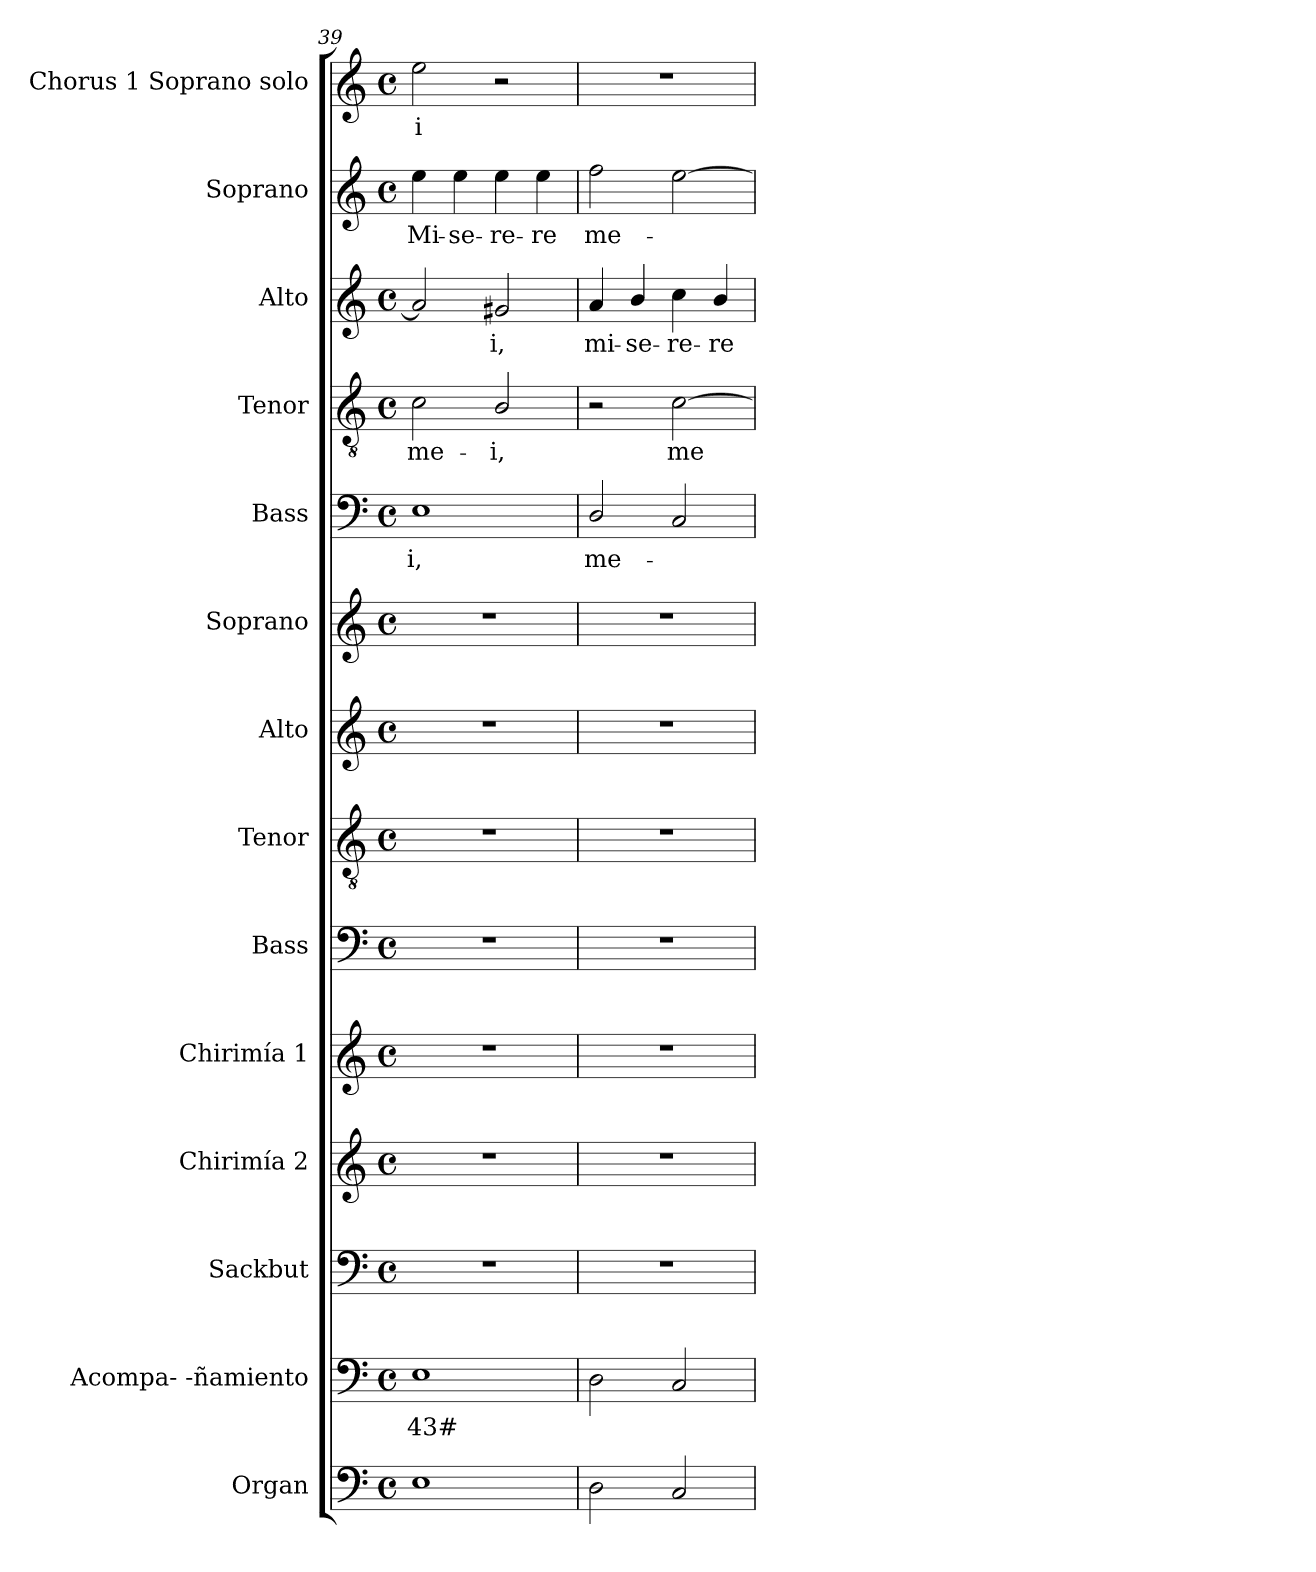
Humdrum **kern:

**kern	**kern	**text	**kern	**kern	**kern	**kern	**kern	**kern	**kern	**kern	**text	**kern	**text	**kern	**text	**kern	**text	**kern	**text
*part14	*part13	*part13	*part12	*part11	*part10	*part9	*part8	*part7	*part6	*part5	*part5	*part4	*part4	*part3	*part3	*part2	*part2	*part1	*part1
*staff14	*staff13	*staff13	*staff12	*staff11	*staff10	*staff9	*staff8	*staff7	*staff6	*staff5	*staff5	*staff4	*staff4	*staff3	*staff3	*staff2	*staff2	*staff1	*staff1
*I"Organ	*I"Acompa- -ñamiento	*	*I"Sackbut	*I"Chirimía 2	*I"Chirimía 1	*I"Bass	*I"Tenor	*I"Alto	*I"Soprano	*I"Bass	*	*I"Tenor	*	*I"Alto	*	*I"Soprano	*	*I"Chorus 1 Soprano solo	*
*I'Org.	*I'Ac.	*	*I'Scbt.	*I'Chi.	*I'Chi.	*I'B.	*I'T.	*I'A.	*I'S.	*I'B.	*	*I'T.	*	*I'A.	*	*I'S.	*	*I'S.	*
*clefF4	*clefF4	*	*clefF4	*clefG2	*clefG2	*clefF4	*clefGv2	*clefG2	*clefG2	*clefF4	*	*clefGv2	*	*clefG2	*	*clefG2	*	*clefG2	*
*	*	*	*	*	*	*	*ITrd7c12	*	*	*	*	*ITrd7c12	*	*	*	*	*	*	*
*k[]	*k[]	*	*k[]	*k[]	*k[]	*k[]	*k[]	*k[]	*k[]	*k[]	*	*k[]	*	*k[]	*	*k[]	*	*k[]	*
*C:	*C:	*	*C:	*C:	*C:	*C:	*C:	*C:	*C:	*C:	*	*C:	*	*C:	*	*C:	*	*C:	*
*M4/4	*M4/4	*	*M4/4	*M4/4	*M4/4	*M4/4	*M4/4	*M4/4	*M4/4	*M4/4	*	*M4/4	*	*M4/4	*	*M4/4	*	*M4/4	*
*met(c)	*met(c)	*	*met(c)	*met(c)	*met(c)	*met(c)	*met(c)	*met(c)	*met(c)	*met(c)	*	*met(c)	*	*met(c)	*	*met(c)	*	*met(c)	*
=39	=39	=39	=39	=39	=39	=39	=39	=39	=39	=39	=39	=39	=39	=39	=39	=39	=39	=39	=39
!	!	!LO:LY:b:color=#000000	!	!	!	!	!	!	!	!	!	!	!	!	!	!	!	!	!
!	!	!	!	!	!	!	!	!	!	!	!LO:LY:b:color=#000000	!	!	!	!	!	!	!	!
!	!	!	!	!	!	!	!	!	!	!	!	!	!LO:LY:b:color=#000000	!	!	!	!	!	!
!	!	!	!	!	!	!	!	!	!	!	!	!	!	!	!	!	!LO:LY:b:color=#000000	!	!
!	!	!	!	!	!	!	!	!	!	!	!	!	!	!	!	!	!	!	!LO:LY:b:color=#000000
1Ei	1Ei	43#	1r	1r	1r	1r	1r	1r	1r	1Ei	-i,	2Ci\	me-	2ai/]	.	4eei\	Mi-	2eei\	-i
!	!	!	!	!	!	!	!	!	!	!	!	!	!	!	!	!	!LO:LY:b:color=#000000	!	!
.	.	.	.	.	.	.	.	.	.	.	.	.	.	.	.	4eei\	-se-	.	.
!	!	!	!	!	!	!	!	!	!	!	!	!	!LO:LY:b:color=#000000	!	!	!	!	!	!
!	!	!	!	!	!	!	!	!	!	!	!	!	!	!	!LO:LY:b:color=#000000	!	!	!	!
!	!	!	!	!	!	!	!	!	!	!	!	!	!	!	!	!	!LO:LY:b:color=#000000	!	!
.	.	.	.	.	.	.	.	.	.	.	.	2BBi/	-i,	2g#Xi/	-i,	4eei\	-re-	2r	.
!	!	!	!	!	!	!	!	!	!	!	!	!	!	!	!	!	!LO:LY:b:color=#000000	!	!
.	.	.	.	.	.	.	.	.	.	.	.	.	.	.	.	4eei\	-re	.	.
=40	=40	=40	=40	=40	=40	=40	=40	=40	=40	=40	=40	=40	=40	=40	=40	=40	=40	=40	=40
!	!	!	!	!	!	!	!	!	!	!	!LO:LY:b:color=#000000	!	!	!	!	!	!	!	!
!	!	!	!	!	!	!	!	!	!	!	!	!	!	!	!LO:LY:b:color=#000000	!	!	!	!
!	!	!	!	!	!	!	!	!	!	!	!	!	!	!	!	!	!LO:LY:b:color=#000000	!	!
2Di\	2Di\	.	1r	1r	1r	1r	1r	1r	1r	2Di/	me-	2r	.	4ai/	mi-	2ffi\	me-	1r	.
!	!	!	!	!	!	!	!	!	!	!	!	!	!	!	!LO:LY:b:color=#000000	!	!	!	!
.	.	.	.	.	.	.	.	.	.	.	.	.	.	4bi/	-se-	.	.	.	.
!	!	!	!	!	!	!	!	!	!	!	!	!	!LO:LY:b:color=#000000	!	!	!	!	!	!
!	!	!	!	!	!	!	!	!	!	!	!	!	!	!	!LO:LY:b:color=#000000	!	!	!	!
2Ci/	2Ci/	.	.	.	.	.	.	.	.	2Ci/	.	[2Ci\	me-	4cci\	-re-	[2eei\	.	.	.
!	!	!	!	!	!	!	!	!	!	!	!	!	!	!	!LO:LY:b:color=#000000	!	!	!	!
.	.	.	.	.	.	.	.	.	.	.	.	.	.	4bi/	-re	.	.	.	.
=	=	=	=	=	=	=	=	=	=	=	=	=	=	=	=	=	=	=	=
*-	*-	*-	*-	*-	*-	*-	*-	*-	*-	*-	*-	*-	*-	*-	*-	*-	*-	*-	*-
